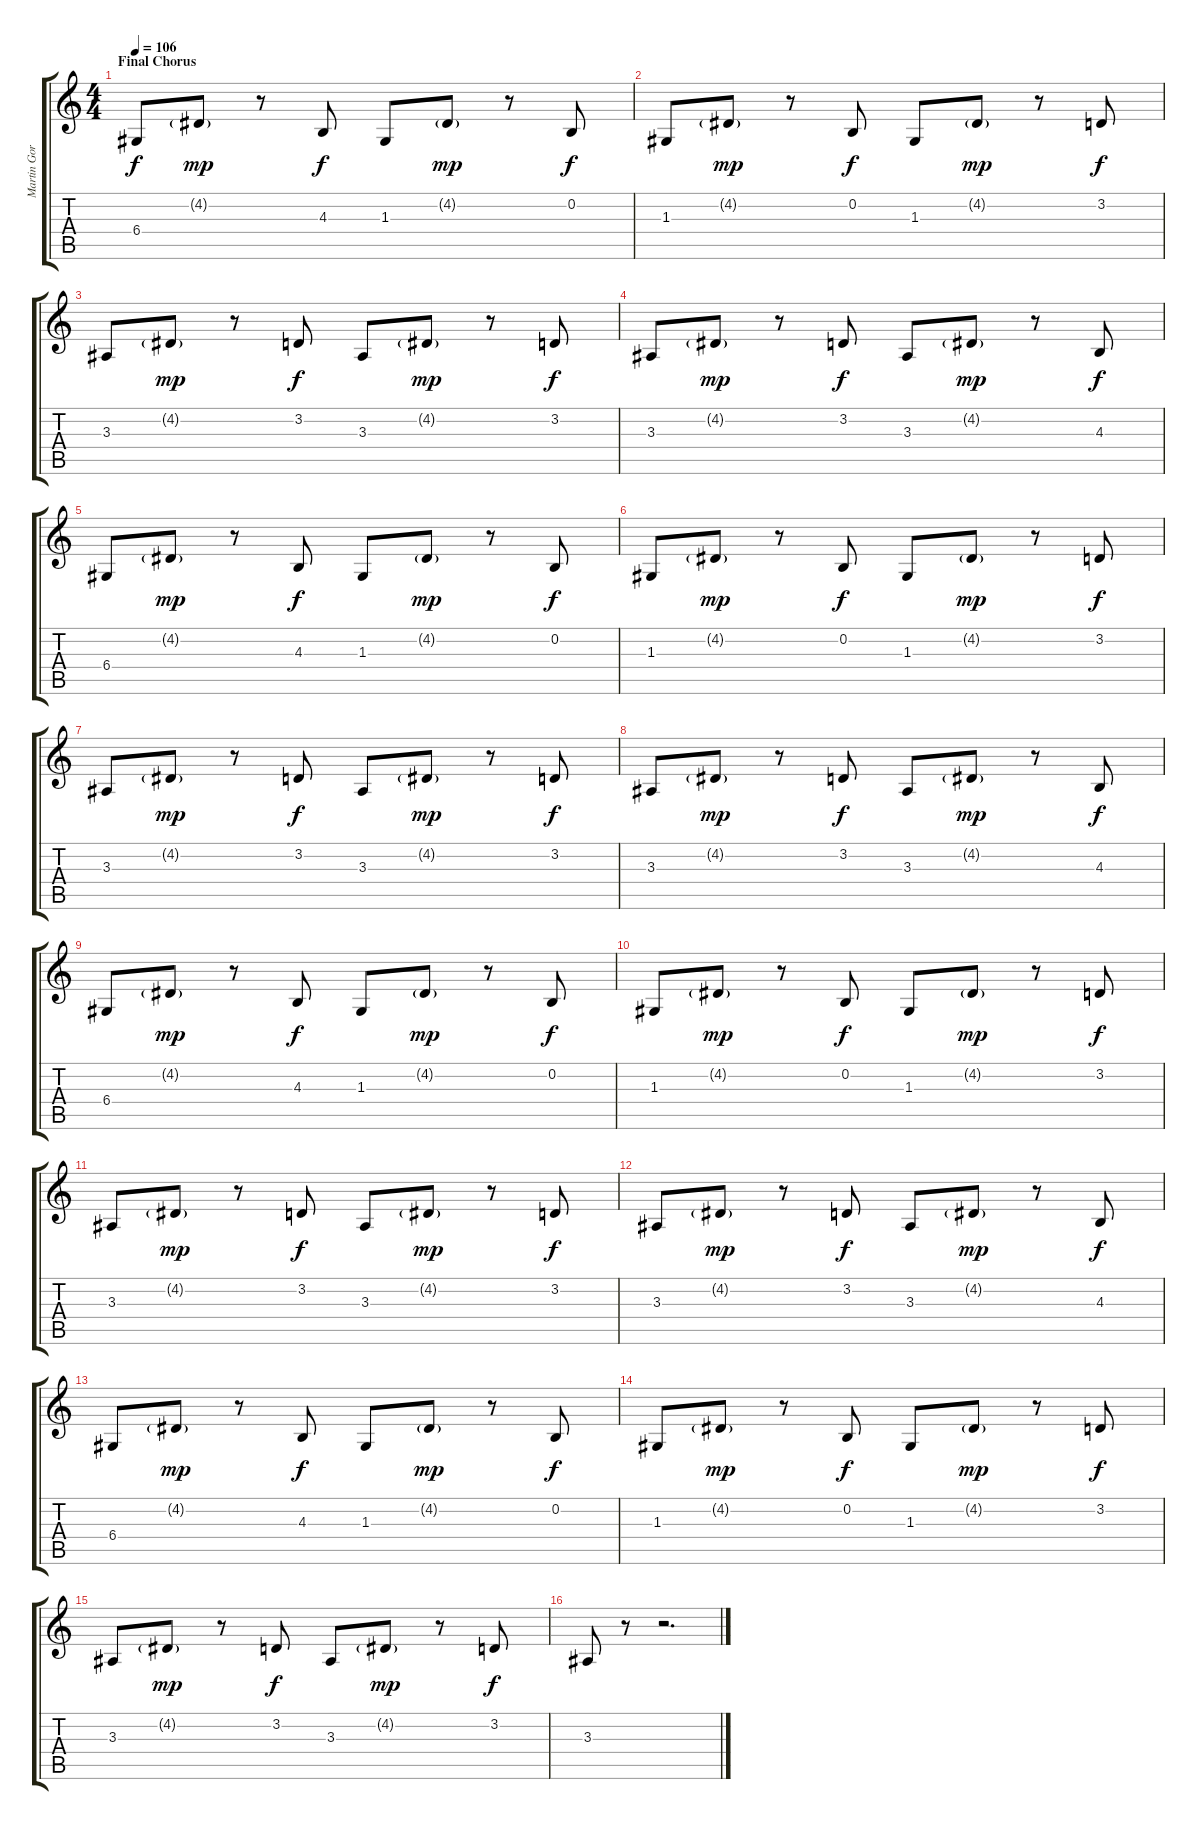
\track ("Martin Gore - Keyboard I" "Martin Gor") {instrument stringensemble1}
\staff {score tabs}
\tuning (E4 B3 G3 D3 A2 E2) {hide}
\ts (4 4)
\section ("" "Final Chorus")
\tempo 106
\clef g2
\ks c
6.4.8{dy f volume 14} 4.2{g}.8{dy mp} r.8 4.3.8{dy f} 1.3.8 4.2{g}.8{dy mp} r.8 0.2.8{dy f} |
1.3.8 4.2{g}.8{dy mp} r.8 0.2.8{dy f} 1.3.8 4.2{g}.8{dy mp} r.8 3.2.8{dy f} |
3.3.8 4.2{g}.8{dy mp} r.8 3.2.8{dy f} 3.3.8 4.2{g}.8{dy mp} r.8 3.2.8{dy f} |
3.3.8 4.2{g}.8{dy mp} r.8 3.2.8{dy f} 3.3.8 4.2{g}.8{dy mp} r.8 4.3.8{dy f} |
6.4.8 4.2{g}.8{dy mp} r.8 4.3.8{dy f} 1.3.8 4.2{g}.8{dy mp} r.8 0.2.8{dy f} |
1.3.8 4.2{g}.8{dy mp} r.8 0.2.8{dy f} 1.3.8 4.2{g}.8{dy mp} r.8 3.2.8{dy f} |
3.3.8 4.2{g}.8{dy mp} r.8 3.2.8{dy f} 3.3.8 4.2{g}.8{dy mp} r.8 3.2.8{dy f} |
3.3.8 4.2{g}.8{dy mp} r.8 3.2.8{dy f} 3.3.8 4.2{g}.8{dy mp} r.8 4.3.8{dy f} |
6.4.8 4.2{g}.8{dy mp} r.8 4.3.8{dy f} 1.3.8 4.2{g}.8{dy mp} r.8 0.2.8{dy f} |
1.3.8 4.2{g}.8{dy mp} r.8 0.2.8{dy f} 1.3.8 4.2{g}.8{dy mp} r.8 3.2.8{dy f} |
3.3.8 4.2{g}.8{dy mp} r.8 3.2.8{dy f} 3.3.8 4.2{g}.8{dy mp} r.8 3.2.8{dy f} |
3.3.8 4.2{g}.8{dy mp} r.8 3.2.8{dy f} 3.3.8 4.2{g}.8{dy mp} r.8 4.3.8{dy f} |
6.4.8 4.2{g}.8{dy mp} r.8 4.3.8{dy f} 1.3.8 4.2{g}.8{dy mp} r.8 0.2.8{dy f} |
1.3.8 4.2{g}.8{dy mp} r.8 0.2.8{dy f} 1.3.8 4.2{g}.8{dy mp} r.8 3.2.8{dy f} |
3.3.8 4.2{g}.8{dy mp} r.8 3.2.8{dy f} 3.3.8 4.2{g}.8{dy mp} r.8 3.2.8{dy f} |
3.3.8 r.8 r.2{d}
